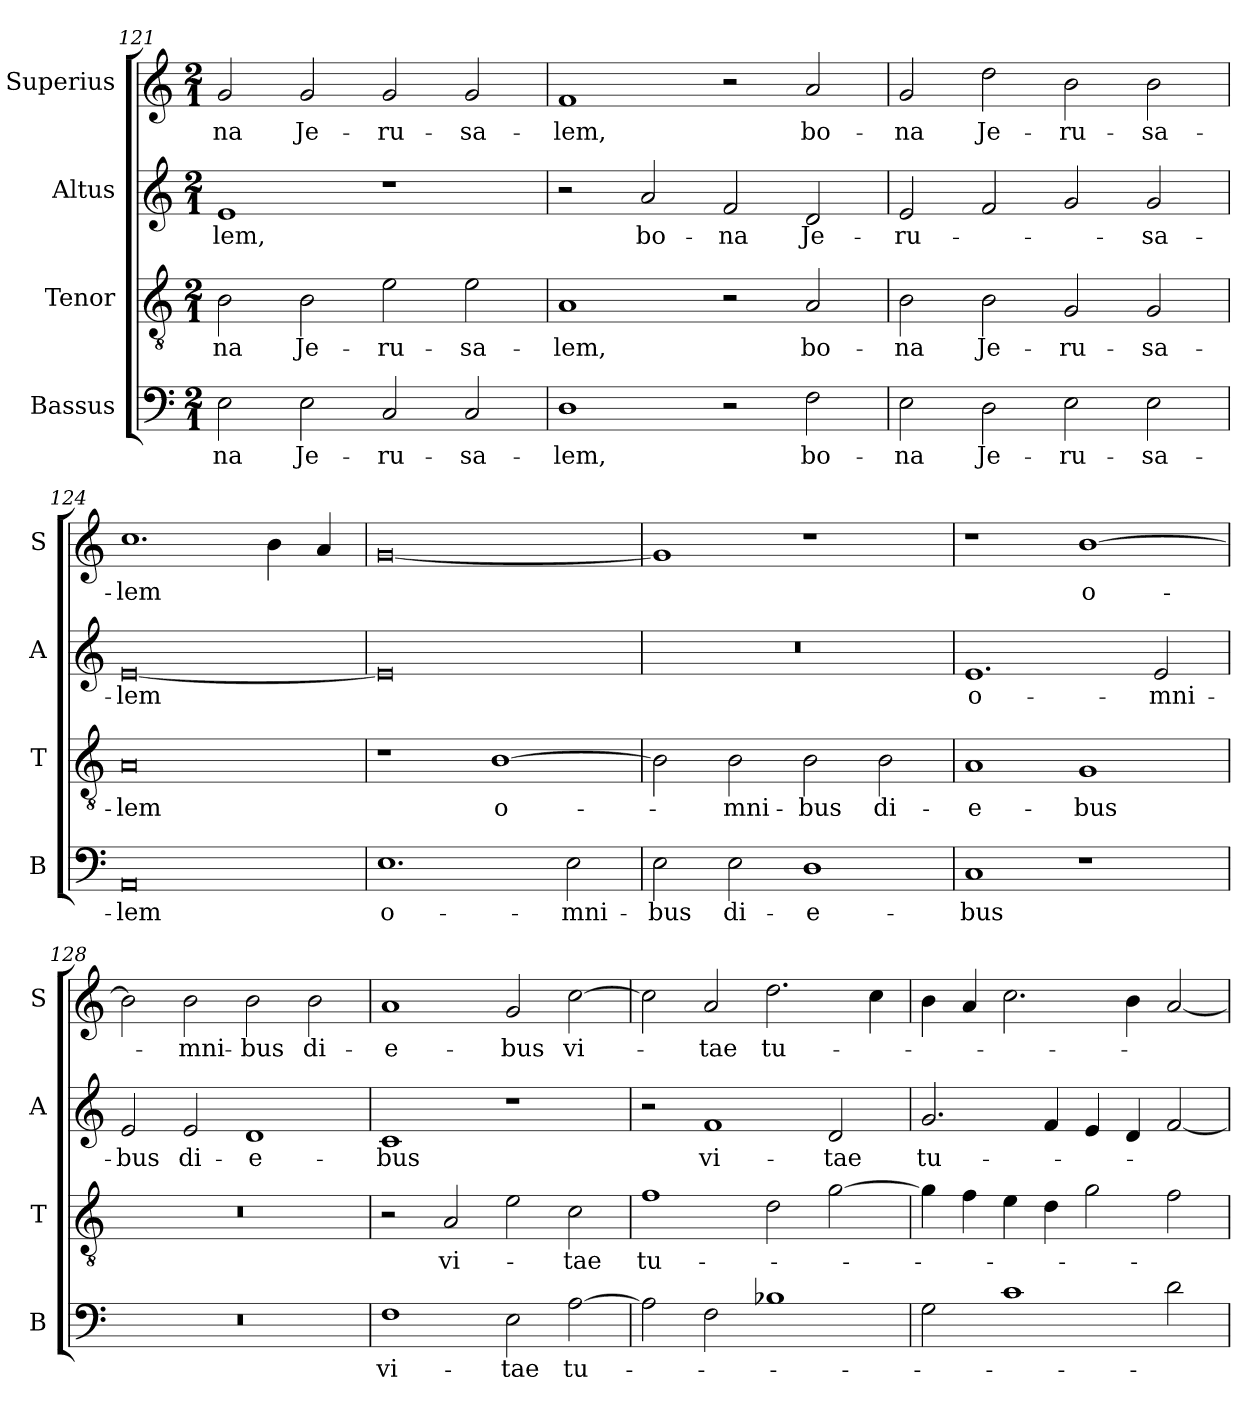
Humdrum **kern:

**kern	**text	**kern	**text	**kern	**text	**kern	**text
*part4	*part4	*part3	*part3	*part2	*part2	*part1	*part1
*staff4	*staff4	*staff3	*staff3	*staff2	*staff2	*staff1	*staff1
*I"Bassus	*	*I"Tenor	*	*I"Altus	*	*I"Superius	*
*I'B	*	*I'T	*	*I'A	*	*I'S	*
*clefF4	*	*clefGv2	*	*clefG2	*	*clefG2	*
*k[]	*	*k[]	*	*k[]	*	*k[]	*
*C:	*	*C:	*	*C:	*	*C:	*
*M2/1	*	*M2/1	*	*M2/1	*	*M2/1	*
=121	=121	=121	=121	=121	=121	=121	=121
2E	-na	2B	-na	1e	-lem,	2g	-na
2E	Je-	2B	Je-	.	.	2g	Je-
2C	-ru-	2e	-ru-	1r	.	2g	-ru-
2C	-sa-	2e	-sa-	.	.	2g	-sa-
=122	=122	=122	=122	=122	=122	=122	=122
1D	-lem,	1A	-lem,	2r	.	1f	-lem,
.	.	.	.	2a	bo-	.	.
2r	.	2r	.	2f	-na	2r	.
2F	bo-	2A	bo-	2d	Je-	2a	bo-
=123	=123	=123	=123	=123	=123	=123	=123
2E	-na	2B	-na	2e	-ru-	2g	-na
2D	Je-	2B	Je-	2f	.	2dd	Je-
2E	-ru-	2G	-ru-	2g	.	2b	-ru-
2E	-sa-	2G	-sa-	2g	-sa-	2b	-sa-
=124	=124	=124	=124	=124	=124	=124	=124
0AA	-lem	0A	-lem	[0e	-lem	1.cc	-lem
.	.	.	.	.	.	4b	.
.	.	.	.	.	.	4a	.
=125	=125	=125	=125	=125	=125	=125	=125
1.E	o-	1r	.	0e]	.	[0g	.
.	.	[1B	o-	.	.	.	.
2E	-mni-	.	.	.	.	.	.
=126	=126	=126	=126	=126	=126	=126	=126
2E	-bus	2B]	.	0r	.	1g]	.
2E	di-	2B	-mni-	.	.	.	.
1D	-e-	2B	-bus	.	.	1r	.
.	.	2B	di-	.	.	.	.
=127	=127	=127	=127	=127	=127	=127	=127
1C	-bus	1A	-e-	1.e	o-	1r	.
1r	.	1G	-bus	.	.	[1b	o-
.	.	.	.	2e	-mni-	.	.
=128	=128	=128	=128	=128	=128	=128	=128
0r	.	0r	.	2e	-bus	2b]	.
.	.	.	.	2e	di-	2b	-mni-
.	.	.	.	1d	-e-	2b	-bus
.	.	.	.	.	.	2b	di-
=129	=129	=129	=129	=129	=129	=129	=129
1F	vi-	2r	.	1c	-bus	1a	-e-
.	.	2A	vi-	.	.	.	.
2E	-tae	2e	.	1r	.	2g	-bus
[2A	tu-	2c	-tae	.	.	[2cc	vi-
=130	=130	=130	=130	=130	=130	=130	=130
2A]	.	1f	tu-	2r	.	2cc]	.
2F	.	.	.	1f	vi-	2a	-tae
1B-X	.	2d	.	.	.	2.dd	tu-
.	.	[2g	.	2d	-tae	.	.
.	.	.	.	.	.	4cc	.
=131	=131	=131	=131	=131	=131	=131	=131
2G	.	4g]	.	2.g	tu-	4b	.
.	.	4f	.	.	.	4a	.
1c	.	4e	.	.	.	2.cc	.
.	.	4d	.	4f	.	.	.
.	.	2g	.	4e	.	.	.
.	.	.	.	4d	.	4b	.
2d	.	2f	.	[2f	.	[2a	.
=	=	=	=	=	=	=	=
*-	*-	*-	*-	*-	*-	*-	*-
